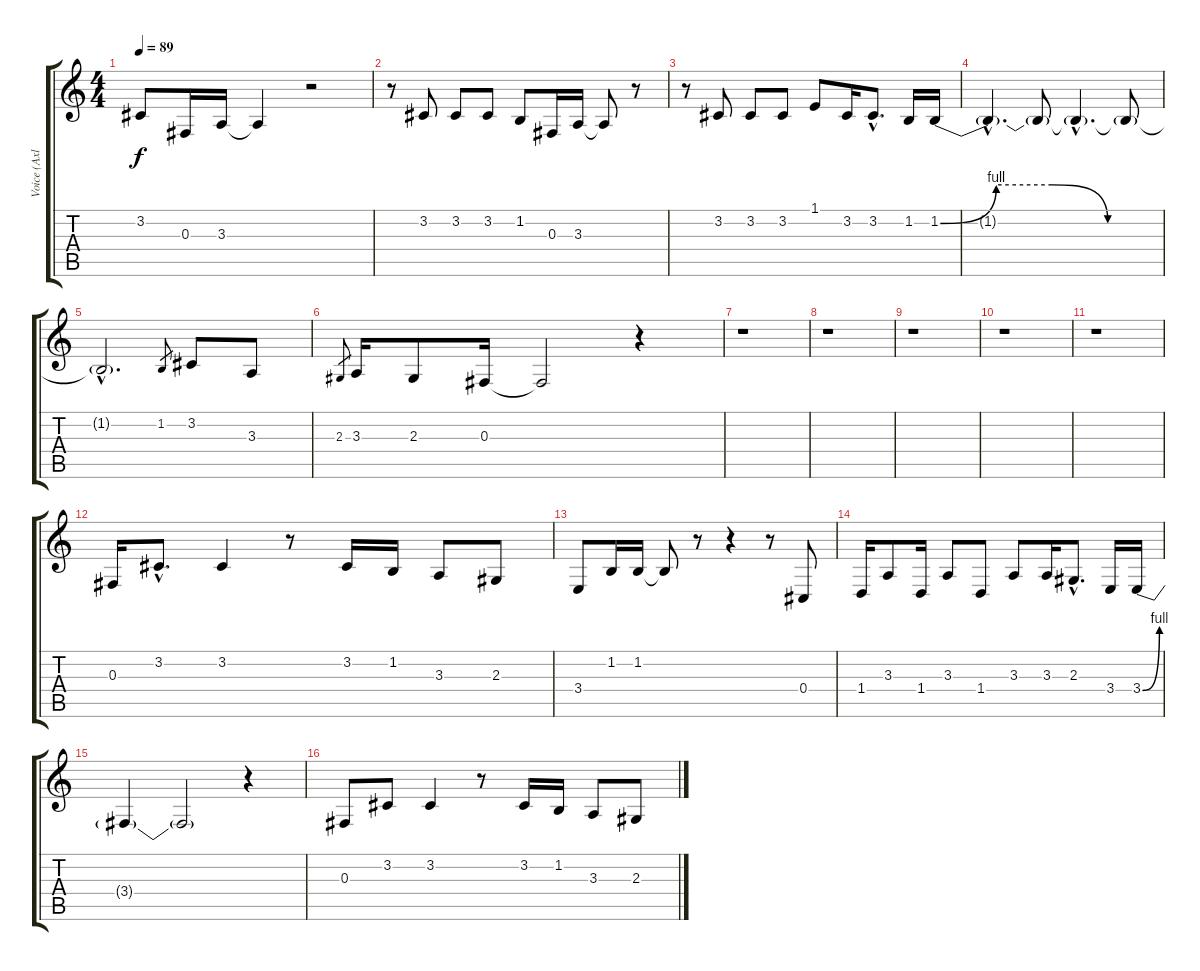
\track ("Voice (Axl)" "Voice (Axl") {instrument lead2sawtooth}
\staff {score tabs}
\tuning (Eb4 Bb3 Gb3 Db3 Ab2 Eb2) {hide}
\ts (4 4)
\tempo 89
\clef g2
\ks c
3.2{t}.8{dy f} 0.3.16 3.3.16 3.3{t}.4 r.2 |
r.8 3.2.8 3.2.8 3.2.8 1.2.8 0.3.16 3.3.16 3.3{t}.8 r.8 |
r.8 3.2.8 3.2.8 3.2.8 1.1.8 3.2.16 3.2{hac}.8{d} 1.2.16 1.2{be (custom 0 0 15 4 30 4 45 0 60 0)}.16 |
1.2{hac t}.4{d} 1.2{t}.8 1.2{hac t}.4{d} 1.2{t}.8 |
1.2{hac t}.2{d} 1.2.8{gr} 3.2.8 3.3.8 |
2.3.8{gr} 3.3.16 2.3.8 0.3.16 0.3{t}.2 r.4 |
r.1 |
r.1 |
r.1 |
r.1 |
r.1 |
0.3.16 3.2{hac}.8{d} 3.2.4 r.8 3.2.16 1.2.16 3.3.8 2.3.8 |
3.4.8 1.2.16 1.2.16 1.2{t}.8 r.8 r.4 r.8 0.4.8 |
1.4.16 3.3.8 1.4.16 3.3.8 1.4.8 3.3.8 3.3.16 2.3{hac}.8{d} 3.4.16 3.4{be (bend 0 0 60 4)}.16 |
3.4{t}.4 3.4{t}.2 r.4 |
0.3.8 3.2.8 3.2.4 r.8 3.2.16 1.2.16 3.3.8 2.3.8
